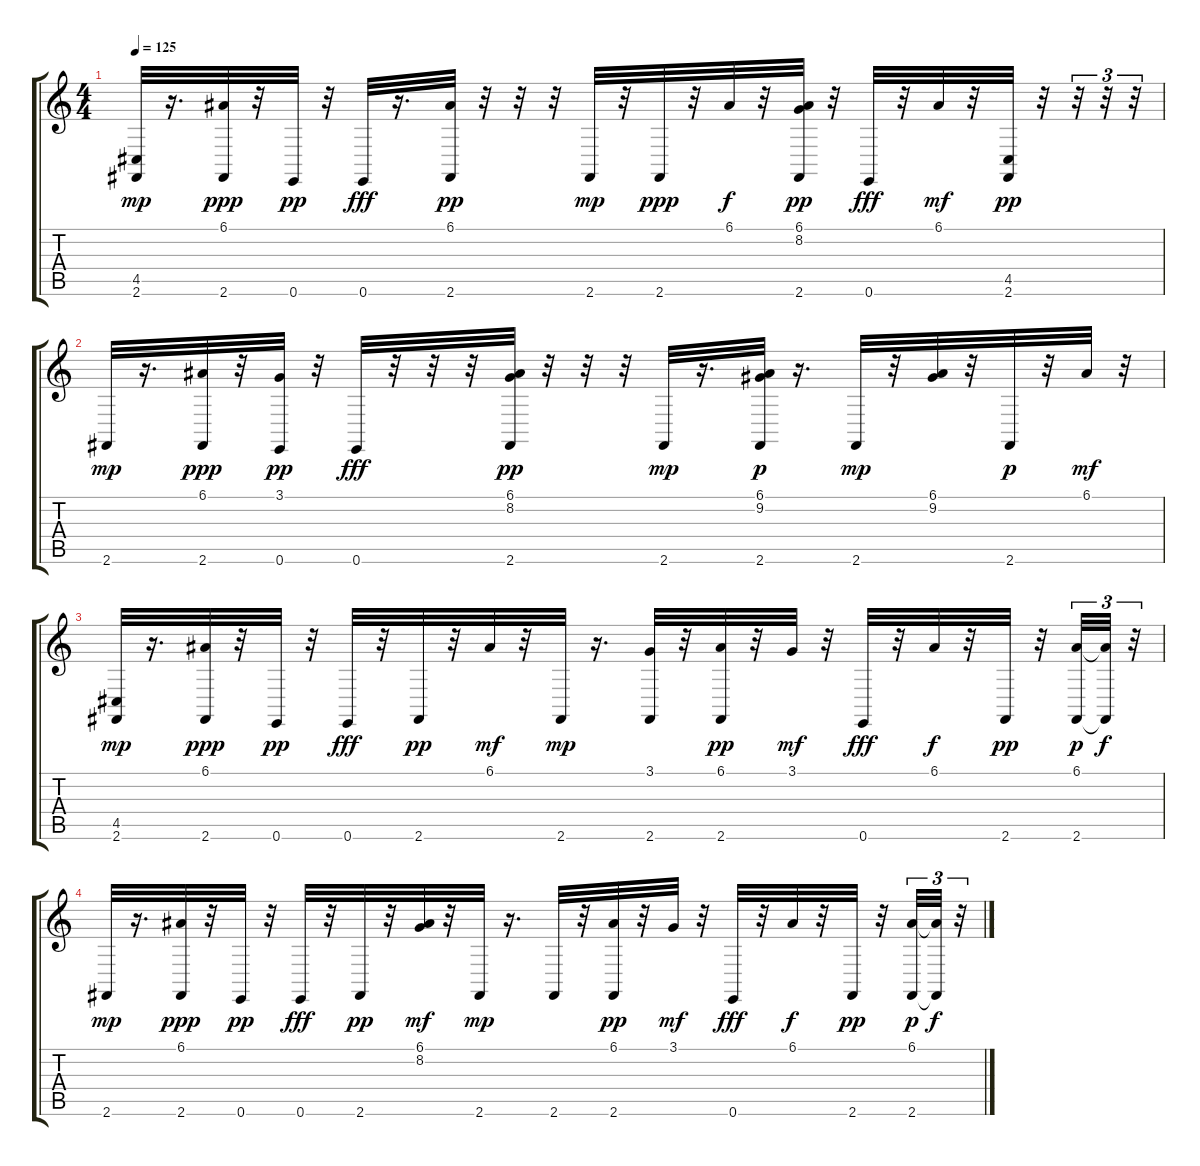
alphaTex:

\track "" {instrument acousticgrandpiano}
\staff {score tabs}
\tuning (E4 B3 G3 D3 A2 E2) {hide}
\ts (4 4)
\tempo 125
\clef g2
\ks c
(4.5 2.6).32{dy mp} r.16{d} (6.1 2.6).32{dy ppp} r.32 0.6.32{dy pp} r.32 0.6.32{dy fff} r.16{d} (6.1 2.6).32{dy pp} r.32 r.32 r.32 2.6.32{dy mp} r.32 2.6.32{dy ppp} r.32 6.1.32{dy f} r.32 (6.1 8.2 2.6).32{dy pp} r.32 0.6.32{dy fff} r.32 6.1.32{dy mf} r.32 (4.5 2.6).32{dy pp} r.32 r.32{tu (3 2)} r.32{tu (3 2)} r.32{tu (3 2)} |
2.6.32{dy mp} r.16{d} (6.1 2.6).32{dy ppp} r.32 (3.1 0.6).32{dy pp} r.32 0.6.32{dy fff} r.32 r.32 r.32 (6.1 8.2 2.6).32{dy pp} r.32 r.32 r.32 2.6.32{dy mp} r.16{d} (6.1 9.2 2.6).32{dy p} r.16{d} 2.6.32{dy mp} r.32 (6.1 9.2).32 r.32 2.6.32{dy p} r.32 6.1.32{dy mf} r.32 |
(4.5 2.6).32{dy mp} r.16{d} (6.1 2.6).32{dy ppp} r.32 0.6.32{dy pp} r.32 0.6.32{dy fff} r.32 2.6.32{dy pp} r.32 6.1.32{dy mf} r.32 2.6.32{dy mp} r.16{d} (3.1 2.6).32 r.32 (6.1 2.6).32{dy pp} r.32 3.1.32{dy mf} r.32 0.6.32{dy fff} r.32 6.1.32{dy f} r.32 2.6.32{dy pp} r.32 (6.1 2.6).32{tu (3 2) dy p} (6.1{t} 2.6{t}).32{tu (3 2) dy f} r.32{tu (3 2)} |
2.6.32{dy mp} r.16{d} (6.1 2.6).32{dy ppp} r.32 0.6.32{dy pp} r.32 0.6.32{dy fff} r.32 2.6.32{dy pp} r.32 (6.1 8.2).32{dy mf} r.32 2.6.32{dy mp} r.16{d} 2.6.32 r.32 (6.1 2.6).32{dy pp} r.32 3.1.32{dy mf} r.32 0.6.32{dy fff} r.32 6.1.32{dy f} r.32 2.6.32{dy pp} r.32 (6.1 2.6).32{tu (3 2) dy p} (6.1{t} 2.6{t}).32{tu (3 2) dy f} r.32{tu (3 2)}
